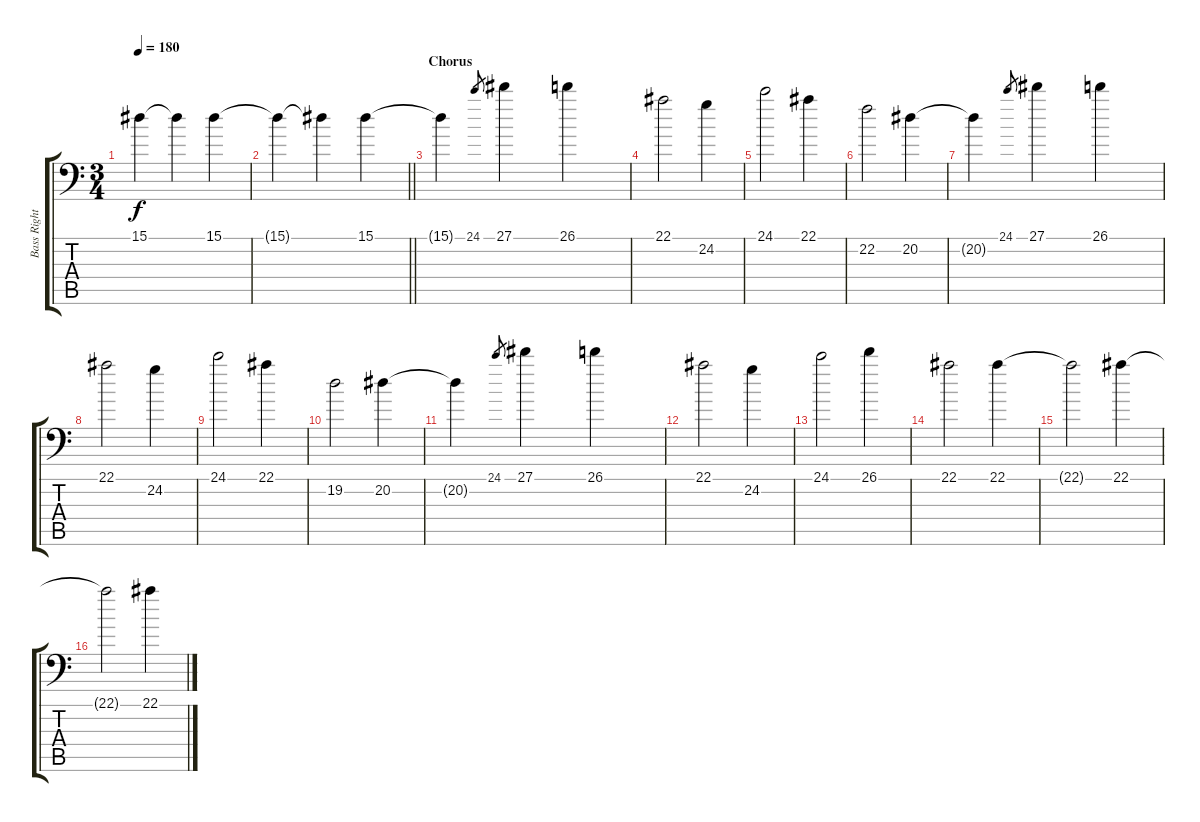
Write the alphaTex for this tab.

\track ("Bass Right" "Bass Right") {instrument electricbassfinger}
\staff {score tabs}
\tuning (C3 G2 D2 A1 E1 B0) {hide}
\ts (3 4)
\tempo 180
\clef f4
\ks c
15.1{t}.4{dy f} 15.1{t}.4 15.1.4 |
\barLineRight lightlight
15.1{t}.4 15.1{t}.4 15.1.4 |
\section ("" "Chorus")
15.1{t}.4 24.1.8{gr} 27.1.4 26.1.4 |
22.1.2 24.2.4 |
24.1.2 22.1.4 |
22.2.2 20.2.4 |
20.2{t}.4 24.1.8{gr} 27.1.4 26.1.4 |
22.1.2 24.2.4 |
24.1.2 22.1.4 |
19.2.2 20.2.4 |
20.2{t}.4 24.1.8{gr} 27.1.4 26.1.4 |
22.1.2 24.2.4 |
24.1.2 26.1.4 |
22.1.2 22.1.4 |
22.1{t}.2 22.1.4 |
22.1{t}.2 22.1.4
